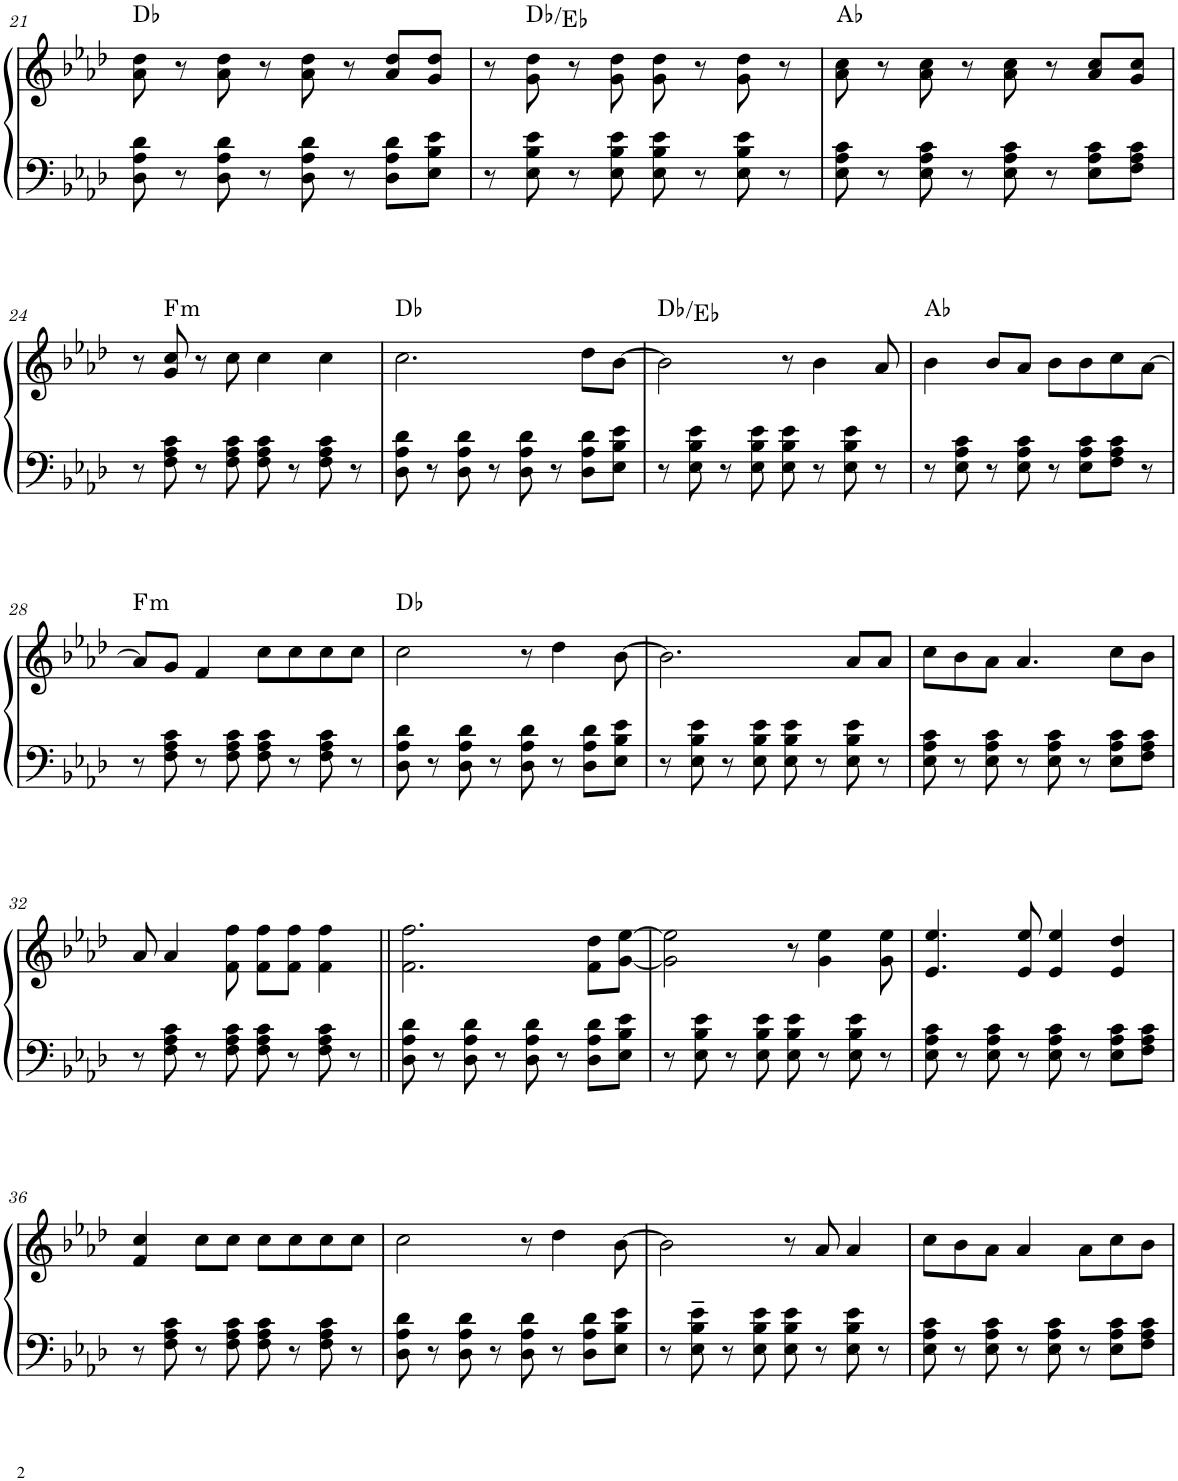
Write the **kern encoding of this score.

**kern	**kern	**harte
*part1	*part1	*part1
*staff2	*staff1	*
*I"Piano	*	*
*I'Pno.	*	*
!!LO:PB:g=z
*clefF4	*clefG2	*
*k[b-e-a-d-]	*k[b-e-a-d-]	*
*M4/4	*M4/4	*
=21	=21	=21
8D-\ 8A-\ 8d-\	8a-\ 8dd-\	Db:maj
8r	8r	.
8D-\ 8A-\ 8d-\	8a-\ 8dd-\	.
8r	8r	.
8D-\ 8A-\ 8d-\	8a-\ 8dd-\	.
8r	8r	.
8D-\ 8A-\ 8d-\L	8a-/ 8dd-/L	.
8E-\ 8B-\ 8e-\J	8g/ 8dd-/J	.
=22	=22	=22
8r	8r	.
8E-\ 8B-\ 8e-\	8g\ 8dd-\	Db:maj/2
8r	8r	.
8E-\ 8B-\ 8e-\	8g\ 8dd-\	.
8E-\ 8B-\ 8e-\	8g\ 8dd-\	.
8r	8r	.
8E-\ 8B-\ 8e-\	8g\ 8dd-\	.
8r	8r	.
=23	=23	=23
8E-\ 8A-\ 8c\	8a-\ 8cc\	Ab:maj
8r	8r	.
8E-\ 8A-\ 8c\	8a-\ 8cc\	.
8r	8r	.
8E-\ 8A-\ 8c\	8a-\ 8cc\	.
8r	8r	.
8E-\ 8A-\ 8c\L	8a-/ 8cc/L	.
8F\ 8A-\ 8c\J	8g/ 8cc/J	.
!!LO:LB:g=z
=24	=24	=24
8r	8r	.
!	!	!LO:H:kt=m
8F\ 8A-\ 8c\	8g/ 8cc/	F:min
8r	8r	.
8F\ 8A-\ 8c\	8cc\	.
8F\ 8A-\ 8c\	4cc\	.
8r	.	.
8F\ 8A-\ 8c\	4cc\	.
8r	.	.
=25	=25	=25
8D-\ 8A-\ 8d-\	2.cc\	Db:maj
8r	.	.
8D-\ 8A-\ 8d-\	.	.
8r	.	.
8D-\ 8A-\ 8d-\	.	.
8r	.	.
8D-\ 8A-\ 8d-\L	8dd-\L	.
8E-\ 8B-\ 8e-\J	[8b-\J	.
=26	=26	=26
8r	2b-\]	Db:maj/2
8E-\ 8B-\ 8e-\	.	.
8r	.	.
8E-\ 8B-\ 8e-\	.	.
8E-\ 8B-\ 8e-\	8r	.
8r	4b-\	.
8E-\ 8B-\ 8e-\	.	.
8r	8a-/	.
=27	=27	=27
8r	4b-\	Ab:maj
8E-\ 8A-\ 8c\	.	.
8r	8b-/L	.
8E-\ 8A-\ 8c\	8a-/J	.
8r	8b-\L	.
8E-\ 8A-\ 8c\L	8b-\	.
8F\ 8A-\ 8c\J	8cc\	.
8r	[8a-\J	.
!!LO:LB:g=z
=28	=28	=28
!	!	!LO:H:kt=m
8r	8a-/L]	F:min
8F\ 8A-\ 8c\	8g/J	.
8r	4f/	.
8F\ 8A-\ 8c\	.	.
8F\ 8A-\ 8c\	8cc\L	.
8r	8cc\	.
8F\ 8A-\ 8c\	8cc\	.
8r	8cc\J	.
=29	=29	=29
8D-\ 8A-\ 8d-\	2cc\	Db:maj
8r	.	.
8D-\ 8A-\ 8d-\	.	.
8r	.	.
8D-\ 8A-\ 8d-\	8r	.
8r	4dd-\	.
8D-\ 8A-\ 8d-\L	.	.
8E-\ 8B-\ 8e-\J	[8b-\	.
=30	=30	=30
8r	2.b-\]	.
8E-\ 8B-\ 8e-\	.	.
8r	.	.
8E-\ 8B-\ 8e-\	.	.
8E-\ 8B-\ 8e-\	.	.
8r	.	.
8E-\ 8B-\ 8e-\	8a-/L	.
8r	8a-/J	.
=31	=31	=31
8E-\ 8A-\ 8c\	8cc\L	.
8r	8b-\	.
8E-\ 8A-\ 8c\	8a-\J	.
8r	4.a-/	.
8E-\ 8A-\ 8c\	.	.
8r	.	.
8E-\ 8A-\ 8c\L	8cc\L	.
8F\ 8A-\ 8c\J	8b-\J	.
!!LO:LB:g=z
=32	=32	=32
8r	8a-/	.
8F\ 8A-\ 8c\	4a-/	.
8r	.	.
8F\ 8A-\ 8c\	8f\ 8ff\	.
8F\ 8A-\ 8c\	8f\ 8ff\L	.
8r	8f\ 8ff\J	.
8F\ 8A-\ 8c\	4f\ 4ff\	.
8r	.	.
=33||	=33||	=33||
8D-\ 8A-\ 8d-\	2.f\ 2.ff\	.
8r	.	.
8D-\ 8A-\ 8d-\	.	.
8r	.	.
8D-\ 8A-\ 8d-\	.	.
8r	.	.
8D-\ 8A-\ 8d-\L	8f\ 8dd-\L	.
8E-\ 8B-\ 8e-\J	[8g\ [8ee-\J	.
=34	=34	=34
8r	2g\] 2ee-\]	.
8E-\ 8B-\ 8e-\	.	.
8r	.	.
8E-\ 8B-\ 8e-\	.	.
8E-\ 8B-\ 8e-\	8r	.
8r	4g\ 4ee-\	.
8E-\ 8B-\ 8e-\	.	.
8r	8g\ 8ee-\	.
=35	=35	=35
8E-\ 8A-\ 8c\	4.e-/ 4.ee-/	.
8r	.	.
8E-\ 8A-\ 8c\	.	.
8r	8e-/ 8ee-/	.
8E-\ 8A-\ 8c\	4e-/ 4ee-/	.
8r	.	.
8E-\ 8A-\ 8c\L	4e-/ 4dd-/	.
8F\ 8A-\ 8c\J	.	.
!!LO:LB:g=z
=36	=36	=36
8r	4f/ 4cc/	.
8F\ 8A-\ 8c\	.	.
8r	8cc\L	.
8F\ 8A-\ 8c\	8cc\J	.
8F\ 8A-\ 8c\	8cc\L	.
8r	8cc\	.
8F\ 8A-\ 8c\	8cc\	.
8r	8cc\J	.
=37	=37	=37
8D-\ 8A-\ 8d-\	2cc\	.
8r	.	.
8D-\ 8A-\ 8d-\	.	.
8r	.	.
8D-\ 8A-\ 8d-\	8r	.
8r	4dd-\	.
8D-\ 8A-\ 8d-\L	.	.
8E-\ 8B-\ 8e-\J	[8b-\	.
=38	=38	=38
8r	2b-\]	.
8E-\~ 8B-\~ 8e-\~	.	.
8r	.	.
8E-\ 8B-\ 8e-\	.	.
8E-\ 8B-\ 8e-\	8r	.
8r	8a-/	.
8E-\ 8B-\ 8e-\	4a-/	.
8r	.	.
=39	=39	=39
8E-\ 8A-\ 8c\	8cc\L	.
8r	8b-\	.
8E-\ 8A-\ 8c\	8a-\J	.
8r	4a-/	.
8E-\ 8A-\ 8c\	.	.
8r	8a-\L	.
8E-\ 8A-\ 8c\L	8cc\	.
8F\ 8A-\ 8c\J	8b-\J	.
=	=	=
*-	*-	*-
